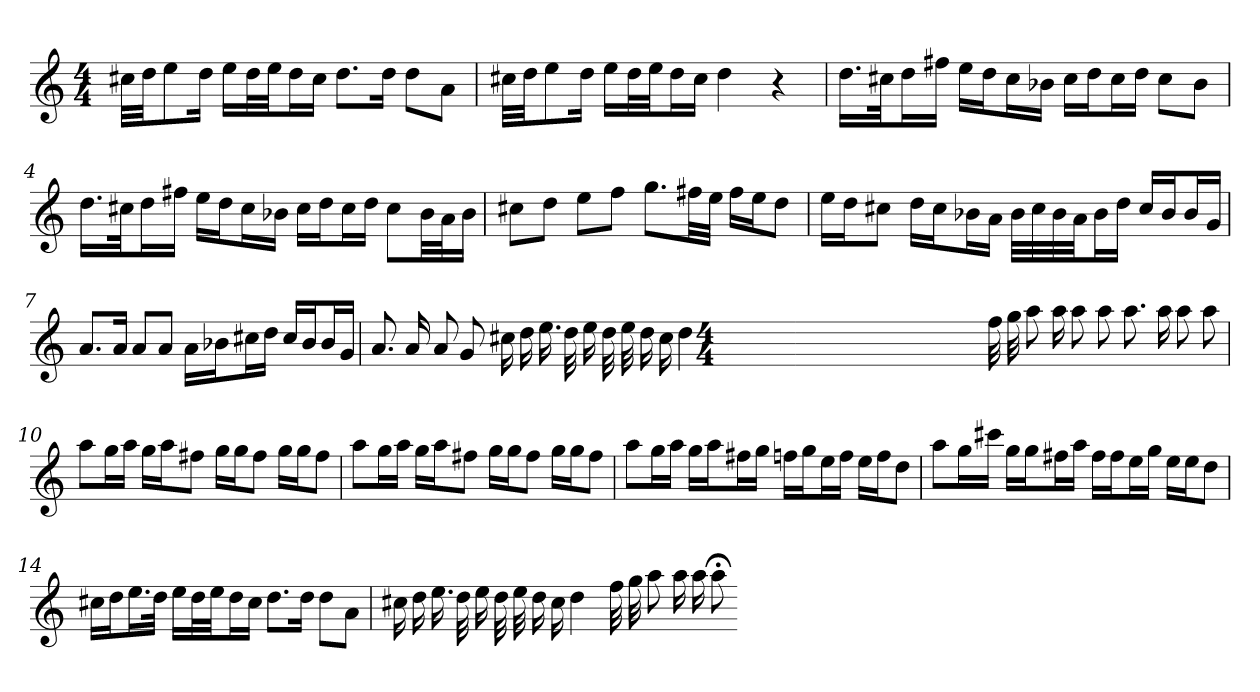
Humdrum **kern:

**kern
*part1
*staff1
*clefG2
*M4/4
=1
32cc#\LLL
32dd\JJ
8ee\
16dd\Jk
16ee\LL
32dd\L
32ee\JJ
16dd\L
16cc#\JJ
8.dd\L
16dd\Jk
8dd\L
8a\J
=2
32cc#\LLL
32dd\JJ
8ee\
16dd\Jk
16ee\LL
32dd\L
32ee\JJ
16dd\L
16cc#\JJ
4dd
4r
=3
16.dd\LL
32cc#\Jk
16dd\L
16ff#X\JJ
16ee\LL
16dd\J
16cc#\L
16b-\JJ
16cc#\LL
16dd\J
16cc#\L
16dd\JJ
8cc#\L
8b-\J
=4
16.dd\LL
32cc#\Jk
16dd\L
16ff#X\JJ
16ee\LL
16dd\J
16cc#\L
16b-\JJ
16cc#\LL
16dd\J
16cc#\L
16dd\JJ
8cc#\L
32b-\LL
32a\J
16b-\JJ
=5
8cc#\L
8dd\J
8ee\L
8ff\J
8.gg\L
32ff#X\LL
32ee\JJJ
16ff#\LL
16ee\J
8dd\J
=6
16ee\LL
16dd\J
8cc#\J
16dd\LL
16cc#\J
16b-\L
16a\JJ
32b-\LLL
32cc#\
32b-\
32a\JJ
16b-\L
16dd\JJ
16cc#/LL
16b-/J
16b-/L
16g/JJ
=7
8.a/L
16a/Jk
8a/L
8a/J
16a\LL
16b-\J
16cc#\L
16dd\JJ
16cc#/LL
16b-/J
16b-/L
16g/JJ
=8
8.a
16a
8a
8g
16cc#
16dd
16.ee
32dd
16ee
32dd
32ee
16dd
16cc#
4dd
*M4/4
32ff
32gg
8aa
16aa
8aa
8aa
8.aa
16aa
8aa
8aa
=10
8aa\L
16gg\L
16aa\JJ
16gg\LL
16aa\J
8ff#X\J
16gg\LL
16gg\J
8ff#\J
16gg\LL
16gg\J
8ff#\J
=11
8aa\L
16gg\L
16aa\JJ
16gg\LL
16aa\J
8ff#X\J
16gg\LL
16gg\J
8ff#\J
16gg\LL
16gg\J
8ff#\J
=12
8aa\L
16gg\L
16aa\JJ
16gg\LL
16aa\J
16ff#X\L
16gg\JJ
16ffn\LL
16gg\J
16ee\L
16ff\JJ
16ee\LL
16ff\J
8dd\J
=13
8aa\L
16gg\L
16ccc#\JJ
16gg\LL
16gg\J
16ff#X\L
16aa\JJ
16ff#\LL
16ff#\J
16ee\L
16gg\JJ
16ee\LL
16ee\J
8dd\J
=14
16cc#\LL
16dd\J
16.ee\L
32dd\JJk
16ee\LL
32dd\L
32ee\JJ
16dd\L
16cc#\JJ
8.dd\L
16dd\Jk
8dd\L
8a\J
=15
16cc#
16dd
16.ee
32dd
16ee
32dd
32ee
16dd
16cc#
4dd
32ff
32gg
8aa
16aa
16aa
8aa;<
=-
*-
